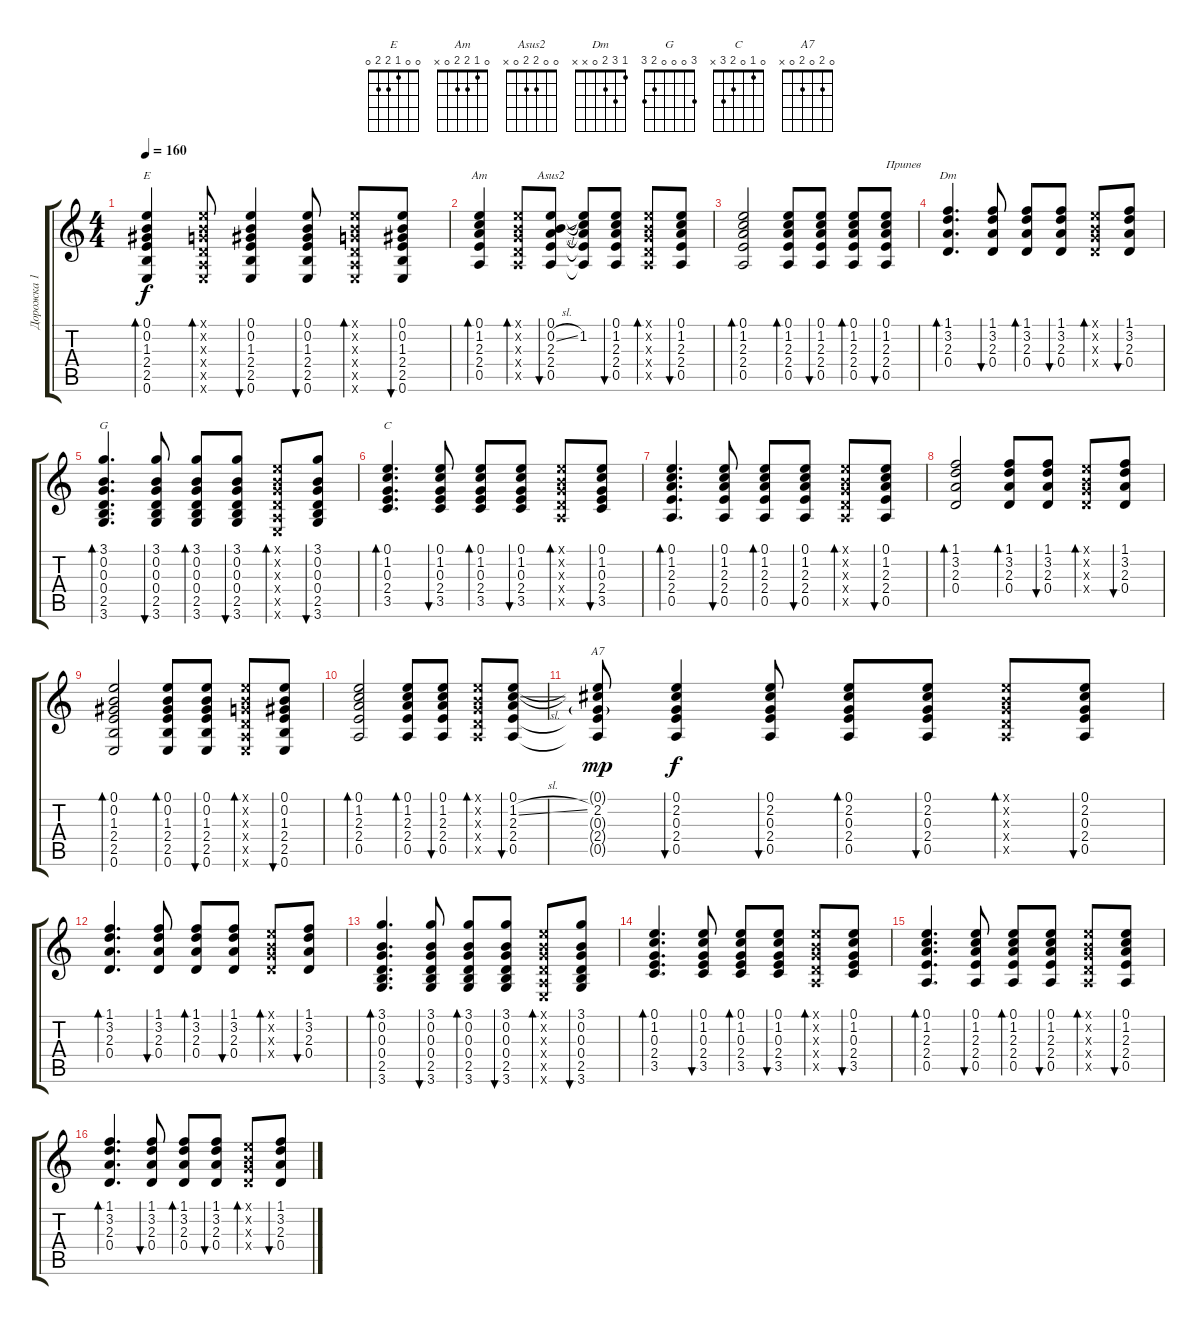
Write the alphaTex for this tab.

\track ("Дорожка 1" "Дорожка 1") {instrument acousticguitarsteel}
\staff {score tabs}
\tuning (E4 B3 G3 D3 A2 E2) {hide}
\chord ("E" 0 0 1 2 2 0)
\chord ("Am" 0 1 2 2 0 x)
\chord ("Asus2" 0 0 2 2 0 x)
\chord ("Dm" 1 3 2 0 x x)
\chord ("G" 3 0 0 0 2 3)
\chord ("C" 0 1 0 2 3 x)
\chord ("A7" 0 2 0 2 0 x)
\ts (4 4)
\tempo 160
\clef g2
\ks c
(0.1 0.2 1.3 2.4 2.5 0.6).4{bd 30 ch "E" dy f} (0.1{x} 0.2{x} 0.3{x} 0.4{x} 0.5{x} 0.6{x}).8{bd 30} (0.1 0.2 1.3 2.4 2.5 0.6).4{bu 30} (0.1 0.2 1.3 2.4 2.5 0.6).8{bu 30} (0.1{x} 0.2{x} 0.3{x} 0.4{x} 0.5{x} 0.6{x}).8{bd 30} (0.1 0.2 1.3 2.4 2.5 0.6).8{bu 30} |
(0.1 1.2 2.3 2.4 0.5).4{bd 30 ch "Am"} (0.1{x} 0.2{x} 0.3{x} 0.4{x} 0.5{x}).8{bd 30} (0.1 0.2{sl} 2.3 2.4 0.5).8{bu 30 ch "Asus2"} (0.1{t} 1.2 2.3{t} 2.4{t} 0.5{t}).8 (0.1 1.2 2.3 2.4 0.5).8{bu 30} (0.1{x} 0.2{x} 0.3{x} 0.4{x} 0.5{x}).8{bd 30} (0.1 1.2 2.3 2.4 0.5).8{bu 30} |
(0.1 1.2 2.3 2.4 0.5).2{bd 30} (0.1 1.2 2.3 2.4 0.5).8{bd 30} (0.1 1.2 2.3 2.4 0.5).8{bu 30} (0.1 1.2 2.3 2.4 0.5).8{bd 30} (0.1 1.2 2.3 2.4 0.5).8{bu 30 txt "Припев"} |
(1.1 3.2 2.3 0.4).4{d bd 30 ch "Dm"} (1.1 3.2 2.3 0.4).8{bu 30} (1.1 3.2 2.3 0.4).8{bd 30} (1.1 3.2 2.3 0.4).8{bu 30} (0.1{x} 0.2{x} 0.3{x} 0.4{x}).8{bd 30} (1.1 3.2 2.3 0.4).8{bu 30} |
(3.1 0.2 0.3 0.4 2.5 3.6).4{d bd 30 ch "G"} (3.1 0.2 0.3 0.4 2.5 3.6).8{bu 30} (3.1 0.2 0.3 0.4 2.5 3.6).8{bd 30} (3.1 0.2 0.3 0.4 2.5 3.6).8{bu 30} (0.1{x} 0.2{x} 0.3{x} 0.4{x} 0.5{x} 0.6{x}).8{bd 30} (3.1 0.2 0.3 0.4 2.5 3.6).8{bu 30} |
(0.1 1.2 0.3 2.4 3.5).4{d bd 30 ch "C"} (0.1 1.2 0.3 2.4 3.5).8{bu 30} (0.1 1.2 0.3 2.4 3.5).8{bd 30} (0.1 1.2 0.3 2.4 3.5).8{bu 30} (0.1{x} 0.2{x} 0.3{x} 0.4{x} 0.5{x}).8{bd 30} (0.1 1.2 0.3 2.4 3.5).8{bu 30} |
(0.1 1.2 2.3 2.4 0.5).4{d bd 30} (0.1 1.2 2.3 2.4 0.5).8{bu 30} (0.1 1.2 2.3 2.4 0.5).8{bd 30} (0.1 1.2 2.3 2.4 0.5).8{bu 30} (0.1{x} 0.2{x} 0.3{x} 0.4{x} 0.5{x}).8{bd 30} (0.1 1.2 2.3 2.4 0.5).8{bu 30} |
(1.1 3.2 2.3 0.4).2{bd 30} (1.1 3.2 2.3 0.4).8{bd 30} (1.1 3.2 2.3 0.4).8{bu 30} (0.1{x} 0.2{x} 0.3{x} 0.4{x}).8{bd 30} (1.1 3.2 2.3 0.4).8{bu 30} |
(0.1 0.2 1.3 2.4 2.5 0.6).2{bd 30} (0.1 0.2 1.3 2.4 2.5 0.6).8{bd 30} (0.1 0.2 1.3 2.4 2.5 0.6).8{bu 30} (0.1{x} 0.2{x} 0.3{x} 0.4{x} 0.5{x} 0.6{x}).8{bd 30} (0.1 0.2 1.3 2.4 2.5 0.6).8{bu 30} |
(0.1 1.2 2.3 2.4 0.5).2{bd 30} (0.1 1.2 2.3 2.4 0.5).8{bd 30} (0.1 1.2 2.3 2.4 0.5).8{bu 30} (0.1{x} 0.2{x} 0.3{x} 0.4{x} 0.5{x}).8{bd 30} (0.1 1.2{sl} 2.3 2.4 0.5).8{bu 30} |
(0.1{t} 2.2 0.3{g} 2.4{t} 0.5{t}).8{ch "A7" dy mp} (0.1 2.2 0.3 2.4 0.5).4{bu 60 dy f} (0.1 2.2 0.3 2.4 0.5).8{bu 30} (0.1 2.2 0.3 2.4 0.5).8{bd 30} (0.1 2.2 0.3 2.4 0.5).8{bu 30} (0.1{x} 0.2{x} 0.3{x} 0.4{x} 0.5{x}).8{bd 30} (0.1 2.2 0.3 2.4 0.5).8{bu 30} |
(1.1 3.2 2.3 0.4).4{d bd 30} (1.1 3.2 2.3 0.4).8{bu 30} (1.1 3.2 2.3 0.4).8{bd 30} (1.1 3.2 2.3 0.4).8{bu 30} (0.1{x} 0.2{x} 0.3{x} 0.4{x}).8{bd 30} (1.1 3.2 2.3 0.4).8{bu 30} |
(3.1 0.2 0.3 0.4 2.5 3.6).4{d bd 30} (3.1 0.2 0.3 0.4 2.5 3.6).8{bu 30} (3.1 0.2 0.3 0.4 2.5 3.6).8{bd 30} (3.1 0.2 0.3 0.4 2.5 3.6).8{bu 30} (0.1{x} 0.2{x} 0.3{x} 0.4{x} 0.5{x} 0.6{x}).8{bd 30} (3.1 0.2 0.3 0.4 2.5 3.6).8{bu 30} |
(0.1 1.2 0.3 2.4 3.5).4{d bd 30} (0.1 1.2 0.3 2.4 3.5).8{bu 30} (0.1 1.2 0.3 2.4 3.5).8{bd 30} (0.1 1.2 0.3 2.4 3.5).8{bu 30} (0.1{x} 0.2{x} 0.3{x} 0.4{x} 0.5{x}).8{bd 30} (0.1 1.2 0.3 2.4 3.5).8{bu 30} |
(0.1 1.2 2.3 2.4 0.5).4{d bd 30} (0.1 1.2 2.3 2.4 0.5).8{bu 30} (0.1 1.2 2.3 2.4 0.5).8{bd 30} (0.1 1.2 2.3 2.4 0.5).8{bu 30} (0.1{x} 0.2{x} 0.3{x} 0.4{x} 0.5{x}).8{bd 30} (0.1 1.2 2.3 2.4 0.5).8{bu 30} |
(1.1 3.2 2.3 0.4).4{d bd 30} (1.1 3.2 2.3 0.4).8{bu 30} (1.1 3.2 2.3 0.4).8{bd 30} (1.1 3.2 2.3 0.4).8{bu 30} (0.1{x} 0.2{x} 0.3{x} 0.4{x}).8{bd 30} (1.1 3.2 2.3 0.4).8{bu 30}
